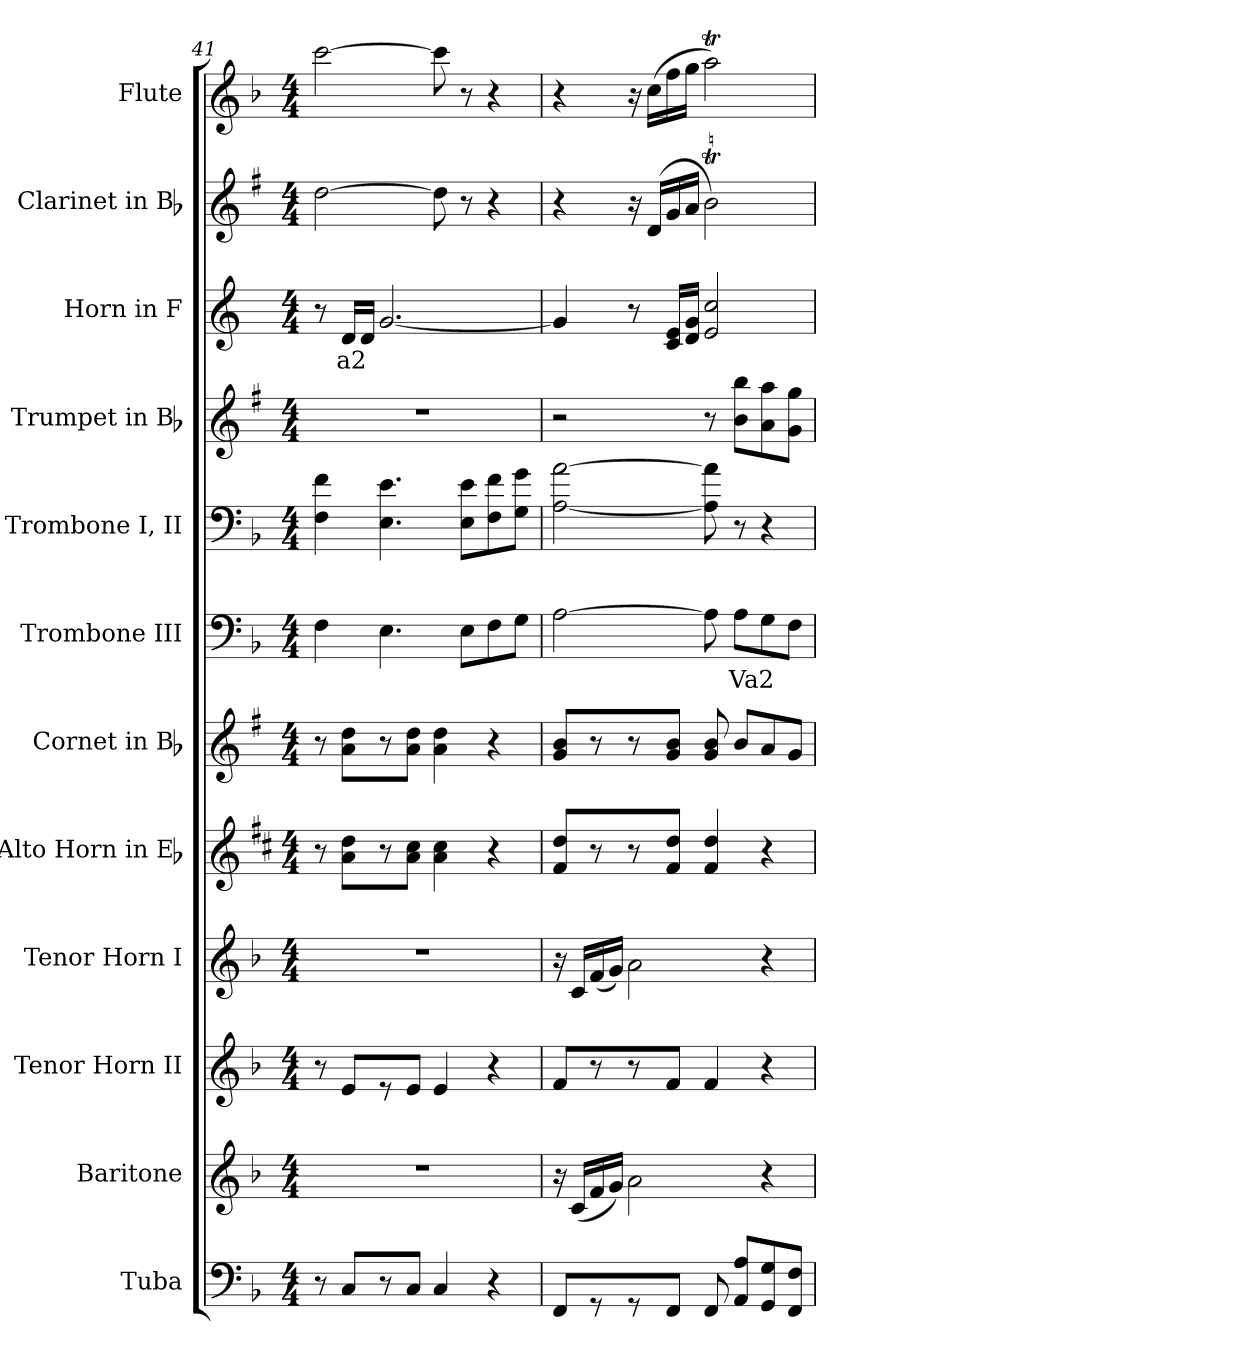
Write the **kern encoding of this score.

**kern	**kern	**kern	**kern	**kern	**kern	**kern	**text	**kern	**kern	**kern	**text	**kern	**kern
*part12	*part11	*part10	*part9	*part8	*part7	*part6	*part6	*part5	*part4	*part3	*part3	*part2	*part1
*staff12	*staff11	*staff10	*staff9	*staff8	*staff7	*staff6	*staff6	*staff5	*staff4	*staff3	*staff3	*staff2	*staff1
*I"Tuba	*I"Baritone	*I"Tenor Horn II	*I"Tenor Horn I	*I"Alto Horn in Eb	*I"Cornet in Bb	*I"Trombone III	*	*I"Trombone I, II	*I"Trumpet in Bb	*I"Horn in F	*	*I"Clarinet in Bb	*I"Flute
*I'Tba.	*I'Bar.	*I'Tenor.	*I'Tenor I.	*	*I'Cor.	*I'Tbn.	*	*I'Tbn.	*I'Tpt.	*I'Hn.	*	*I'Cl.	*I'Fl.
*clefF4	*clefG2	*clefG2	*clefG2	*clefG2	*clefG2	*clefF4	*	*clefF4	*clefG2	*clefG2	*	*clefG2	*clefG2
*	*ITrd8c14	*ITrd8c14	*ITrd8c14	*ITrd5c9	*ITrd1c2	*	*	*	*ITrd1c2	*ITrd4c7	*	*ITrd1c2	*
*k[b-]	*k[b-]	*k[b-]	*k[b-]	*k[b-]	*k[b-]	*k[b-]	*	*k[b-]	*k[b-]	*k[b-]	*	*k[b-]	*k[b-]
*F:	*F:	*F:	*F:	*F:	*F:	*F:	*	*F:	*F:	*F:	*	*F:	*F:
*M4/4	*M4/4	*M4/4	*M4/4	*M4/4	*M4/4	*M4/4	*	*M4/4	*M4/4	*M4/4	*	*M4/4	*M4/4
=41	=41	=41	=41	=41	=41	=41	=41	=41	=41	=41	=41	=41	=41
8r	1r	8r	1r	8r	8r	4Fi\	.	4Fi\ 4fi	1r	8r	.	[2cci\	[2ccci\
!	!	!	!	!	!	!	!	!	!	!	!LO:LY:a:color=#000000	!	!
8Ci/L	.	8Ei/L	.	8ci\ 8fiL	8gi\ 8cciL	.	.	.	.	16Gi/LL	a2	.	.
.	.	.	.	.	.	.	.	.	.	16Gi/JJ	.	.	.
8r	.	8r	.	8r	8r	4.Ei\	.	4.Ei\ 4.ei	.	[2.ci/	.	.	.
8Ci/J	.	8Ei/J	.	8ci\ 8eiJ	8gi\ 8cciJ	.	.	.	.	.	.	.	.
4Ci/	.	4Ei/	.	4ci\ 4ei	4gi\ 4cci	.	.	.	.	.	.	8cci\]	8ccci\]
.	.	.	.	.	.	8Ei\L	.	8Ei\ 8eiL	.	.	.	8r	8r
4r	.	4r	.	4r	4r	8Fi\	.	8Fi\ 8fi	.	.	.	4r	4r
.	.	.	.	.	.	8Gi\J	.	8Gi\ 8giJ	.	.	.	.	.
!!LO:PB:g=z
=42	=42	=42	=42	=42	=42	=42	=42	=42	=42	=42	=42	=42	=42
8FFi/L	16r	8Fi/L	16r	8Ai/ 8fiL	8fi/ 8aiL	[2Ai\	.	[2Ai\ [2ai	2r	4ci/]	.	4r	4r
.	(16Ci/LL	.	16Ci/LL	.	.	.	.	.	.	.	.	.	.
8r	16Fi/	8r	(16Fi/	8r	8r	.	.	.	.	.	.	.	.
.	16Gi/JJ)	.	16Gi/JJ)	.	.	.	.	.	.	.	.	.	.
8r	2Ai\	8r	2Ai\	8r	8r	.	.	.	.	8r	.	16r	16r
.	.	.	.	.	.	.	.	.	.	.	.	(16ci/LL	(16cci\LL
8FFi/J	.	8Fi/J	.	8Ai/ 8fiJ	8fi/ 8aiJ	.	.	.	.	16Fi/ 16AiLL	.	16fi/	16ffi\
.	.	.	.	.	.	.	.	.	.	16Gi/ 16ciJJ	.	16gi/JJ	16ggi\JJ
8FFi/	.	4Fi/	.	4Ai/ 4fi	8fi/ 8ai	8Ai\]	.	8Ai\] 8ai]	8r	2Ai/ 2fi	.	2aTi\)	2aati\)
!	!	!	!	!	!	!	!LO:LY:b:color=#000000	!	!	!	!	!	!
8AAi/ 8AiL	.	.	.	.	8ai/L	8Ai\L	Va2	8r	8ai\ 8aaiL	.	.	.	.
8GGi/ 8Gi	4r	4r	4r	4r	8gi/	8Gi\	.	4r	8gi\ 8ggi	.	.	.	.
8FFi/ 8FiJ	.	.	.	.	8fi/J	8Fi\J	.	.	8fi\ 8ffiJ	.	.	.	.
=	=	=	=	=	=	=	=	=	=	=	=	=	=
*-	*-	*-	*-	*-	*-	*-	*-	*-	*-	*-	*-	*-	*-
